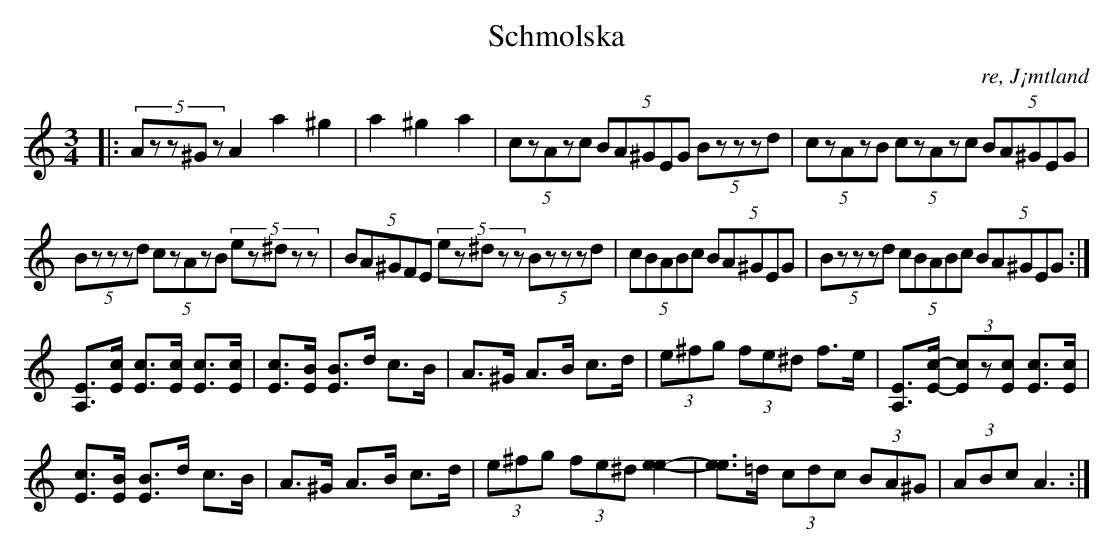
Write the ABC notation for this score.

X:1
T:Schmolska
O: re, J¡mtland
M:3/4
L:1/8
K:Am
|: (5:2Azz^Gz A2 a2 ^g2|a2 ^g2 a2|  (5:2czAzc (5:2BA^GEG (5:2Bzzzd|  (5:2czAzB (5:2czAzc (5:2BA^GEG|
 (5:2Bzzzd (5:2czAzB (5:2ez^dzz|  (5:2BA^GFE (5:2ez^dzz (5:2Bzzzd|  (5:2cBABc (5:2BA^GEG | (5:2Bzzzd (5:2cBABc (5:2BA^GEG  :|
[EA,]>[cE] [cE]>[cE] [cE]>[cE] | [cE]>[BE] [BE]>d c>B | A>^G A>B c>d | (3e^fg (3fe^d f>e | [EA,]>[c-E-] (3[cE]z[cE] [cE]>[cE] |
[cE]>[BE] [BE]>d c>B | A>^G A>B c>d | (3e^fg (3fe^d [e2-e2-] | [ee]>=d (3cdc (3BA^G | (3ABc A3 :|]
